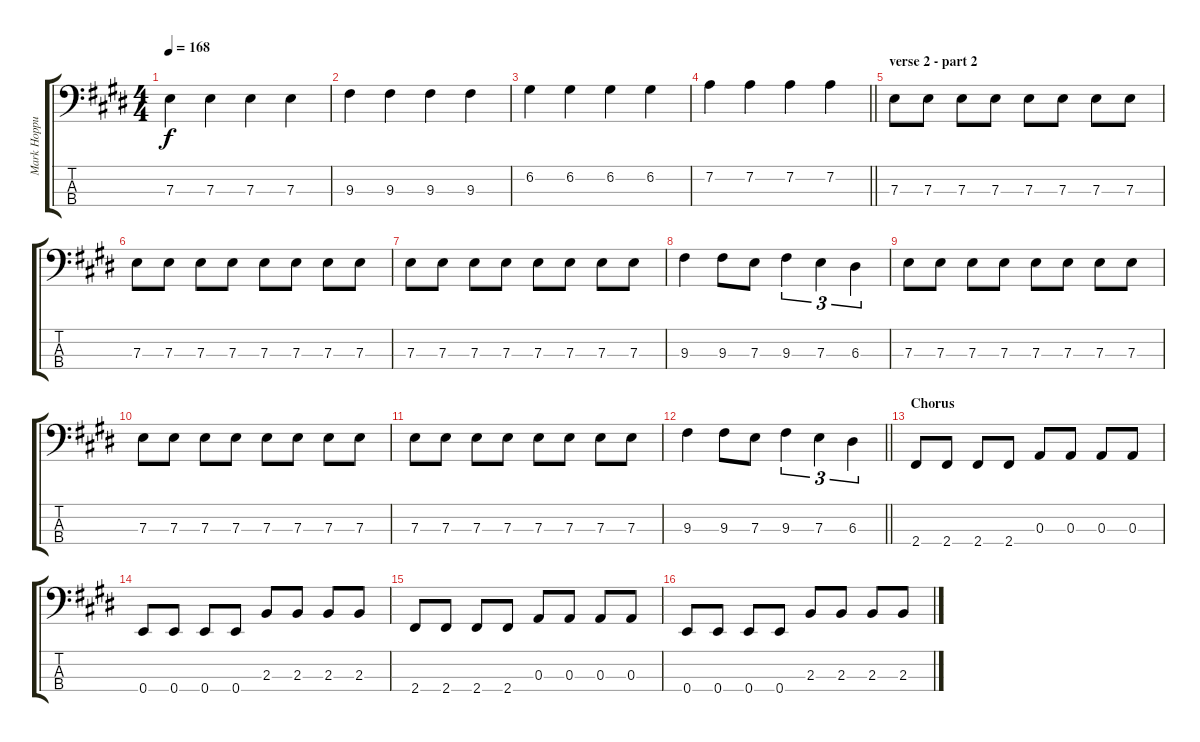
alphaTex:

\track ("Mark Hoppus" "Mark Hoppu") {instrument electricbassfinger}
\staff {score tabs}
\tuning (G2 D2 A1 E1) {hide}
\ts (4 4)
\tempo 168
\clef f4
\ks e
7.3.4{dy f} 7.3.4 7.3.4 7.3.4 |
9.3.4 9.3.4 9.3.4 9.3.4 |
6.2.4 6.2.4 6.2.4 6.2.4 |
\barLineRight lightlight
7.2.4 7.2.4 7.2.4 7.2.4 |
\section ("" "verse 2 - part 2")
7.3.8 7.3.8 7.3.8 7.3.8 7.3.8 7.3.8 7.3.8 7.3.8 |
7.3.8 7.3.8 7.3.8 7.3.8 7.3.8 7.3.8 7.3.8 7.3.8 |
7.3.8 7.3.8 7.3.8 7.3.8 7.3.8 7.3.8 7.3.8 7.3.8 |
9.3.4 9.3.8 7.3.8 9.3.4{tu (3 2)} 7.3.4{tu (3 2)} 6.3.4{tu (3 2)} |
7.3.8 7.3.8 7.3.8 7.3.8 7.3.8 7.3.8 7.3.8 7.3.8 |
7.3.8 7.3.8 7.3.8 7.3.8 7.3.8 7.3.8 7.3.8 7.3.8 |
7.3.8 7.3.8 7.3.8 7.3.8 7.3.8 7.3.8 7.3.8 7.3.8 |
\barLineRight lightlight
9.3.4 9.3.8 7.3.8 9.3.4{tu (3 2)} 7.3.4{tu (3 2)} 6.3.4{tu (3 2)} |
\section ("" "Chorus")
2.4.8 2.4.8 2.4.8 2.4.8 0.3.8 0.3.8 0.3.8 0.3.8 |
0.4.8 0.4.8 0.4.8 0.4.8 2.3.8 2.3.8 2.3.8 2.3.8 |
2.4.8 2.4.8 2.4.8 2.4.8 0.3.8 0.3.8 0.3.8 0.3.8 |
0.4.8 0.4.8 0.4.8 0.4.8 2.3.8 2.3.8 2.3.8 2.3.8
